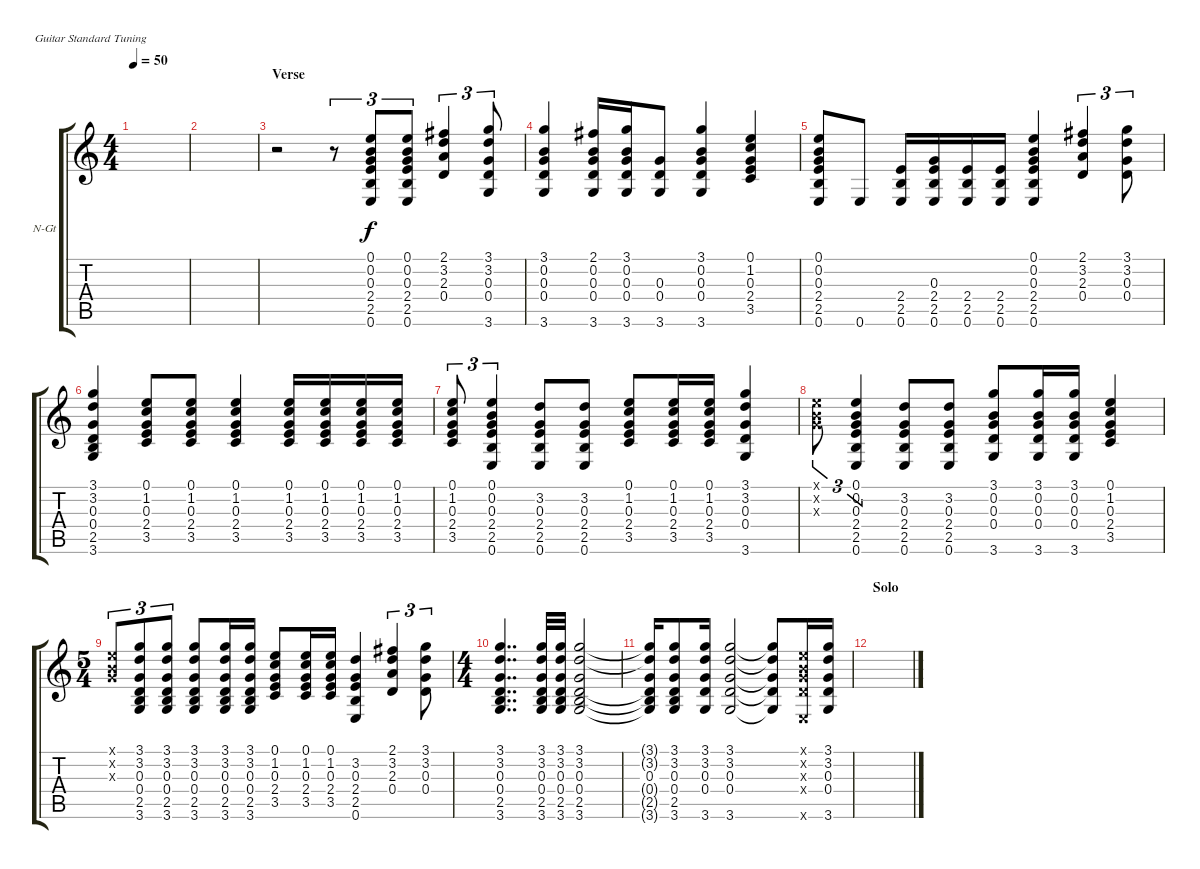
\defaultSystemsLayout 4
\bracketExtendMode groupsimilarinstruments
\firstSystemTrackNameOrientation horizontal
\otherSystemsTrackNameOrientation horizontal
\track ("acoustic guitar" "N-Gt") {instrument electricguitarjazz}
\staff {score tabs}
\tuning (E4 B3 G3 D3 A2 E2)
\ts (4 4)
\tempo 50
\clef g2
\ks c
|
|
\section ("" "Verse")
r.2 r.8{tu (3 2)} (0.6 2.5 0.3 2.4 0.2 0.1).8{tu (3 2)} (0.6 2.5 2.4 0.3 0.2 0.1).8{tu (3 2)} (0.4 2.3 3.2 2.1).4{tu (3 2)} (3.6 0.4 0.3 3.2 3.1).8{tu (3 2)} |
(3.6 0.4 0.3 0.2 3.1).4 (3.6 0.4 0.3 0.2 2.1).16 (3.6 0.4 0.3 0.2 3.1).16 (3.6 0.4 0.3).8 (3.6 0.4 0.3 0.2 3.1).4 (0.1 1.2 0.3 2.4 3.5).4 |
(0.6 2.5 2.4 0.3 0.2 0.1).8 0.6.8 (0.6 2.5 2.4).16 (0.6 2.5 2.4 0.3).16 (0.6 2.5 2.4).16 (0.6 2.5 2.4).16 (0.6 2.5 2.4 0.3 0.2 0.1).4 (0.4 2.3 3.2 2.1).4{tu (3 2)} (0.4 0.3 3.2 3.1).8{tu (3 2)} |
(3.6 2.5 0.4 0.3 3.2 3.1).4 (3.5 2.4 0.3 1.2 0.1).8 (3.5 2.4 0.3 1.2 0.1).8 (3.5 2.4 0.3 1.2 0.1).4 (3.5 2.4 0.3 1.2 0.1).16 (3.5 2.4 0.3 1.2 0.1).16 (3.5 2.4 0.3 1.2 0.1).16 (3.5 2.4 0.3 1.2 0.1).16 |
(3.5 2.4 1.2 0.1 0.3).8{tu (3 2)} (0.6 2.5 2.4 0.3 0.2 0.1).4{tu (3 2)} (0.6 2.5 2.4 0.3 3.2).8 (0.6 2.5 2.4 0.3 3.2).8 (0.1 1.2 0.3 2.4 3.5).8 (3.5 2.4 0.3 1.2 0.1).16 (3.5 2.4 0.3 1.2 0.1).16 (3.6 0.3 0.4 3.2 3.1).4 |
(0.3{x} 0.2{x} 0.1{x}).8{tu (3 2)} (0.6 2.5 2.4 0.3 0.2 0.1).4{tu (3 2)} (0.6 2.5 2.4 0.3 3.2).8 (0.6 2.5 2.4 0.3 3.2).8 (3.6 0.4 0.3 0.2 3.1).8 (3.6 0.4 0.3 0.2 3.1).16 (3.6 0.4 0.3 0.2 3.1).16 (3.5 2.4 0.3 1.2 0.1).4 |
\ts (5 4)
(0.3{x} 0.2{x} 0.1{x}).8{tu (3 2)} (3.6 2.5 0.4 0.3 3.2 3.1).8{tu (3 2)} (3.6 2.5 0.4 0.3 3.2 3.1).8{tu (3 2)} (3.6 2.5 0.4 0.3 3.2 3.1).8 (3.6 2.5 0.4 0.3 3.2 3.1).16 (3.6 2.5 0.4 0.3 3.2 3.1).16 (3.5 2.4 0.3 1.2 0.1).8 (3.5 2.4 0.3 1.2 0.1).16 (3.5 2.4 0.3 1.2 0.1).16 (0.6 2.5 2.4 0.3 3.2).4 (0.4 2.3 3.2 2.1).4{tu (3 2)} (0.4 0.3 3.2 3.1).8{tu (3 2)} |
\ts (4 4)
(3.6 2.5 0.4 0.3 3.2 3.1).4{dd} (3.6 2.5 0.4 0.3 3.2 3.1).32 (3.1 3.2 0.3 0.4 2.5 3.6).32 (3.6 2.5 0.4 0.3 3.2 3.1).2 |
(3.6{t} 2.5{t} 0.4{t} 0.3 3.2{t} 3.1{t}).16 (3.1 3.2 0.3 0.4 2.5 3.6).8 (3.6 0.4 0.3 3.2 3.1).16 (3.1 3.2 0.3 0.4 3.6).2 (3.6{t} 3.1{t} 3.2{t} 0.3{t} 0.4{t}).8 (0.6{x} 0.4{x} 0.3{x} 0.2{x} 0.1{x}).16 (3.1 3.2 0.3 0.4 3.6).16 |
\section ("" "Solo")
